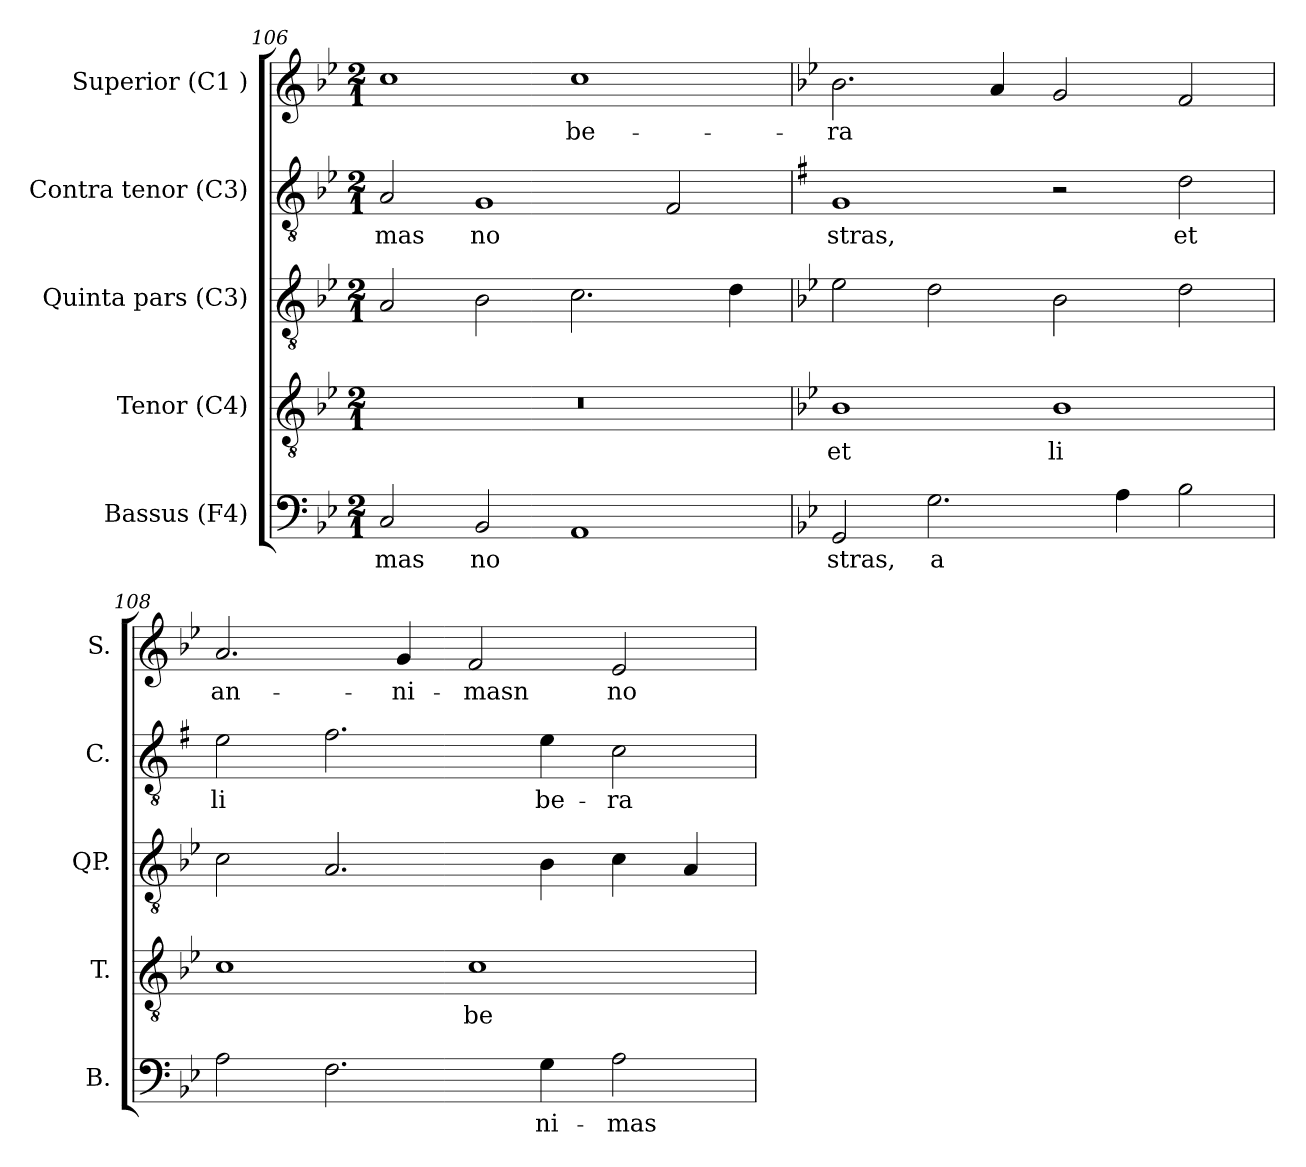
**kern	**text	**kern	**text	**kern	**text	**kern	**text	**kern	**text
*part5	*part5	*part4	*part4	*part3	*part3	*part2	*part2	*part1	*part1
*staff5	*staff5	*staff4	*staff4	*staff3	*staff3	*staff2	*staff2	*staff1	*staff1
*I"Bassus (F4)	*	*I"Tenor (C4)	*	*I"Quinta pars (C3)	*	*I"Contra tenor (C3)	*	*I"Superior (C1 )	*
*I'B.	*	*I'T.	*	*I'QP.	*	*I'C.	*	*I'S.	*
*clefF4	*	*clefGv2	*	*clefGv2	*	*clefGv2	*	*clefG2	*
*k[b-e-]	*	*k[b-e-]	*	*k[b-e-]	*	*k[b-e-]	*	*k[b-e-]	*
*B-:	*	*B-:	*	*B-:	*	*B-:	*	*B-:	*
*M2/1	*	*M2/1	*	*M2/1	*	*M2/1	*	*M2/1	*
=106	=106	=106	=106	=106	=106	=106	=106	=106	=106
!	!LO:LY:b:rj	!	!	!	!LO:LY:b:rj	!	!LO:LY:b:rj	!	!LO:LY:b:rj
2C/	-mas	0r	.	2A/	--	2A/	-mas	1cc	--
!	!LO:LY:b:rj	!	!	!	!LO:LY:b:rj	!	!LO:LY:b:rj	!	!
2BB-/	no-	.	.	2B-\	--	1G	no-	.	.
!	!LO:LY:b:rj	!	!	!	!LO:LY:b:rj	!	!	!	!LO:LY:b:rj
1AA	--	.	.	2.c\	--	.	.	1cc	-be-
!	!	!	!	!	!	!	!LO:LY:b:rj	!	!
.	.	.	.	.	.	2F/	--	.	.
!	!	!	!	!	!LO:LY:b:rj	!	!	!	!
.	.	.	.	4d\	--	.	.	.	.
=107	=107	=107	=107	=107	=107	=107	=107	=107	=107
*	*	*	*	*	*	*k[f#]	*	*	*
*	*	*	*	*	*	*G:	*	*	*
!	!LO:LY:b:rj	!	!LO:LY:b:rj	!	!LO:LY:b:rj	!	!LO:LY:b:rj	!	!LO:LY:b:rj
2GG/	-stras,	1B-	et	2e-\	--	1G	-stras,	2.b-\	-ra
!	!LO:LY:b:rj	!	!	!	!LO:LY:b:rj	!	!	!	!
2.G\	a-	.	.	2d\	--	.	.	.	.
!	!	!	!	!	!	!	!	!	!LO:LY:b:rj
.	.	.	.	.	.	.	.	4a/	.
!	!	!	!LO:LY:b:rj	!	!LO:LY:b:rj	!	!	!	!LO:LY:b:rj
.	.	1B-	li-	2B-\	--	2r	.	2g/	.
!	!LO:LY:b:rj	!	!	!	!	!	!	!	!
4A\	--	.	.	.	.	.	.	.	.
!	!LO:LY:b:rj	!	!	!	!LO:LY:b:rj	!	!LO:LY:b:rj	!	!LO:LY:b:rj
2B-\	--	.	.	2d\	--	2d\	et	2f/	.
=108	=108	=108	=108	=108	=108	=108	=108	=108	=108
!	!LO:LY:b:rj	!	!LO:LY:b:rj	!	!LO:LY:b:rj	!	!LO:LY:b:rj	!	!LO:LY:b:rj
2A\	--	1c	--	2c\	--	2e\	li-	2.a/	an-
!	!LO:LY:b:rj	!	!	!	!LO:LY:b:rj	!	!LO:LY:b:rj	!	!
2.F\	--	.	.	2.A/	--	2.f#\	--	.	.
!	!	!	!	!	!	!	!	!	!LO:LY:b:rj
.	.	.	.	.	.	.	.	4g/	-ni-
!	!	!	!LO:LY:b:rj	!	!	!	!	!	!LO:LY:b:rj
.	.	1c	-be-	.	.	.	.	2f/	-masn
!	!LO:LY:b:rj	!	!	!	!LO:LY:b:rj	!	!LO:LY:b:rj	!	!
4G\	-ni-	.	.	4B-\	--	4e\	-be-	.	.
!	!LO:LY:b:rj	!	!	!	!LO:LY:b:rj	!	!LO:LY:b:rj	!	!LO:LY:b:rj
2A\	-mas	.	.	4c\	--	2c\	-ra	2e-/	no-
!	!	!	!	!	!LO:LY:b:rj	!	!	!	!
.	.	.	.	4A/	--	.	.	.	.
=	=	=	=	=	=	=	=	=	=
*-	*-	*-	*-	*-	*-	*-	*-	*-	*-
